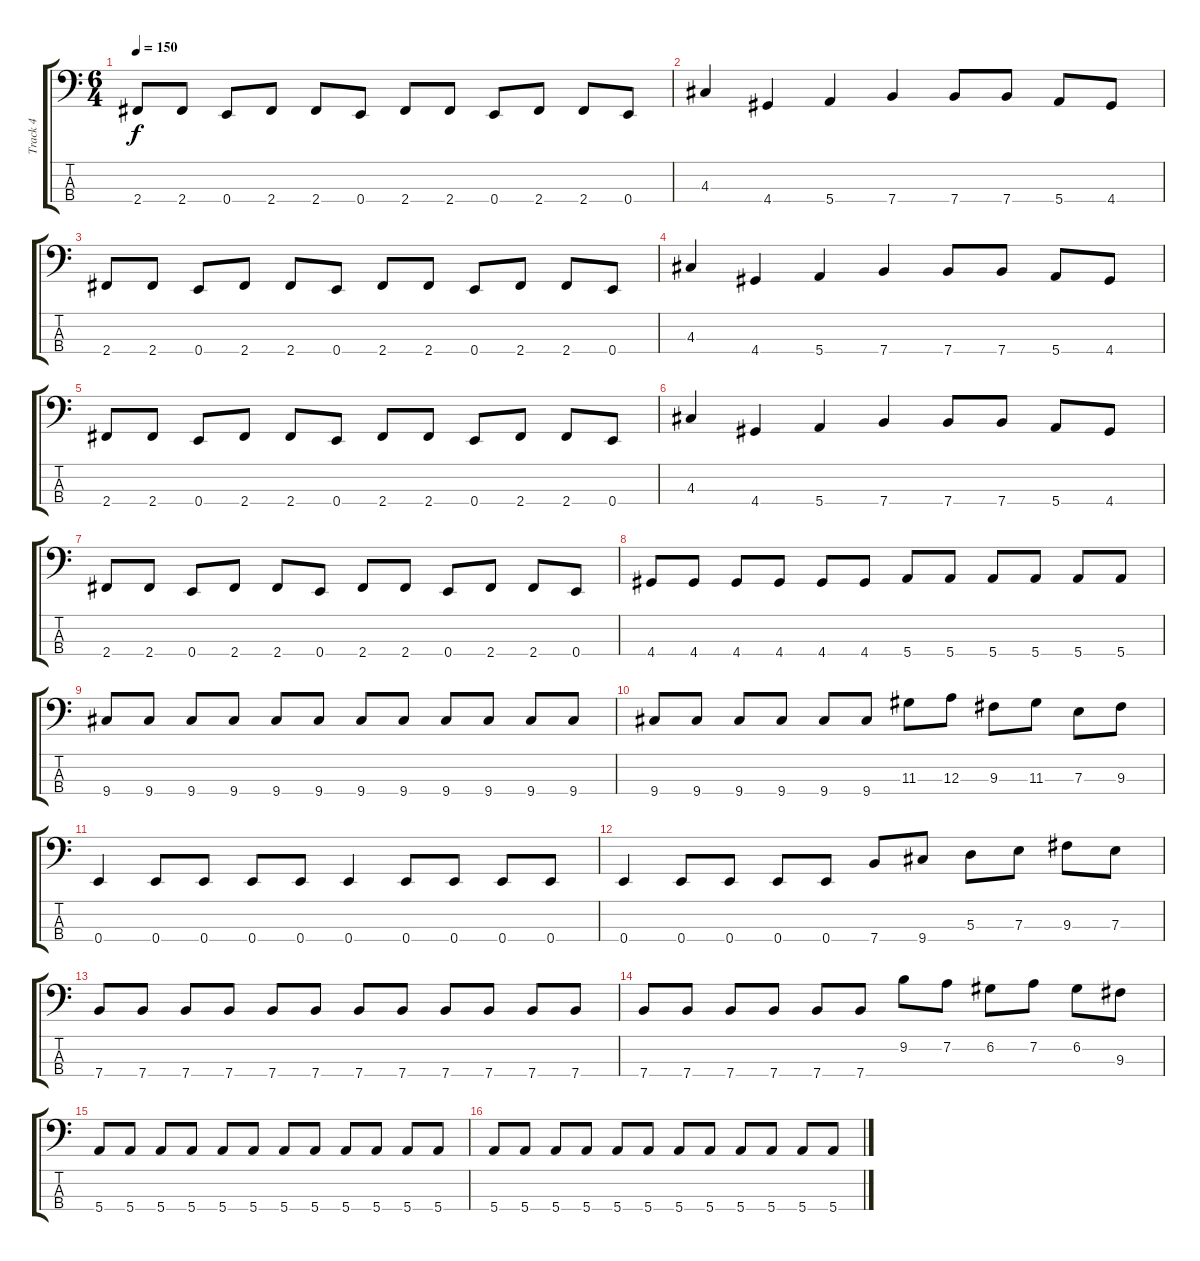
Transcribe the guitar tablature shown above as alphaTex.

\track ("Track 4" "Track 4") {instrument electricbassfinger}
\staff {score tabs}
\tuning (G2 D2 A1 E1) {hide}
\ts (6 4)
\tempo 150
\clef f4
\ks c
2.4.8{dy f} 2.4.8 0.4.8 2.4.8 2.4.8 0.4.8 2.4.8 2.4.8 0.4.8 2.4.8 2.4.8 0.4.8 |
4.3.4 4.4.4 5.4.4 7.4.4 7.4.8 7.4.8 5.4.8 4.4.8 |
2.4.8 2.4.8 0.4.8 2.4.8 2.4.8 0.4.8 2.4.8 2.4.8 0.4.8 2.4.8 2.4.8 0.4.8 |
4.3.4 4.4.4 5.4.4 7.4.4 7.4.8 7.4.8 5.4.8 4.4.8 |
2.4.8 2.4.8 0.4.8 2.4.8 2.4.8 0.4.8 2.4.8 2.4.8 0.4.8 2.4.8 2.4.8 0.4.8 |
4.3.4 4.4.4 5.4.4 7.4.4 7.4.8 7.4.8 5.4.8 4.4.8 |
2.4.8 2.4.8 0.4.8 2.4.8 2.4.8 0.4.8 2.4.8 2.4.8 0.4.8 2.4.8 2.4.8 0.4.8 |
4.4.8 4.4.8 4.4.8 4.4.8 4.4.8 4.4.8 5.4.8 5.4.8 5.4.8 5.4.8 5.4.8 5.4.8 |
9.4.8 9.4.8 9.4.8 9.4.8 9.4.8 9.4.8 9.4.8 9.4.8 9.4.8 9.4.8 9.4.8 9.4.8 |
9.4.8 9.4.8 9.4.8 9.4.8 9.4.8 9.4.8 11.3.8 12.3.8 9.3.8 11.3.8 7.3.8 9.3.8 |
0.4.4 0.4.8 0.4.8 0.4.8 0.4.8 0.4.4 0.4.8 0.4.8 0.4.8 0.4.8 |
0.4.4 0.4.8 0.4.8 0.4.8 0.4.8 7.4.8 9.4.8 5.3.8 7.3.8 9.3.8 7.3.8 |
7.4.8 7.4.8 7.4.8 7.4.8 7.4.8 7.4.8 7.4.8 7.4.8 7.4.8 7.4.8 7.4.8 7.4.8 |
7.4.8 7.4.8 7.4.8 7.4.8 7.4.8 7.4.8 9.2.8 7.2.8 6.2.8 7.2.8 6.2.8 9.3.8 |
5.4.8 5.4.8 5.4.8 5.4.8 5.4.8 5.4.8 5.4.8 5.4.8 5.4.8 5.4.8 5.4.8 5.4.8 |
5.4.8 5.4.8 5.4.8 5.4.8 5.4.8 5.4.8 5.4.8 5.4.8 5.4.8 5.4.8 5.4.8 5.4.8
